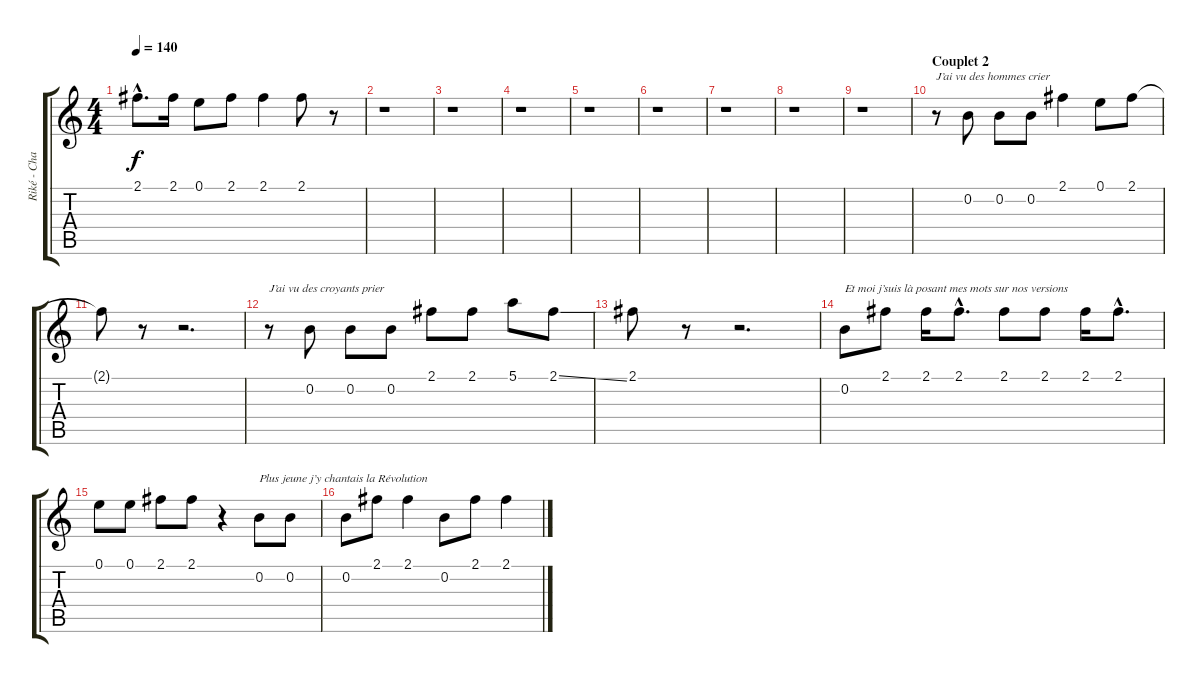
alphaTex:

\track ("Riké - Chant" "Riké - Cha") {instrument electricguitarmuted}
\staff {score tabs}
\tuning (E4 B3 G3 D3 A2 E2) {hide}
\ts (4 4)
\tempo 140
\clef g2
\ks c
2.1{hac}.8{d dy f} 2.1.16 0.1.8 2.1.8 2.1.4 2.1.8 r.8 |
r.1 |
r.1 |
r.1 |
r.1 |
r.1 |
r.1 |
r.1 |
r.1 |
\section ("" "Couplet 2")
r.8{txt "J’ai vu des hommes crier "} 0.2.8 0.2.8 0.2.8 2.1.4 0.1.8 2.1.8 |
2.1{t}.8 r.8 r.2{d} |
r.8{txt "J’ai vu des croyants prier "} 0.2.8 0.2.8 0.2.8 2.1.8 2.1.8 5.1.8 2.1{ss}.8 |
2.1.8 r.8 r.2{d} |
0.2.8{txt "Et moi j’suis là posant mes mots sur nos versions"} 2.1.8 2.1.16 2.1{hac}.8{d} 2.1.8 2.1.8 2.1.16 2.1{hac}.8{d} |
0.1.8 0.1.8 2.1.8 2.1.8 r.4 0.2.8{txt "Plus jeune j’y chantais la Révolution"} 0.2.8 |
0.2.8 2.1.8 2.1.4 0.2.8 2.1.8 2.1.4
